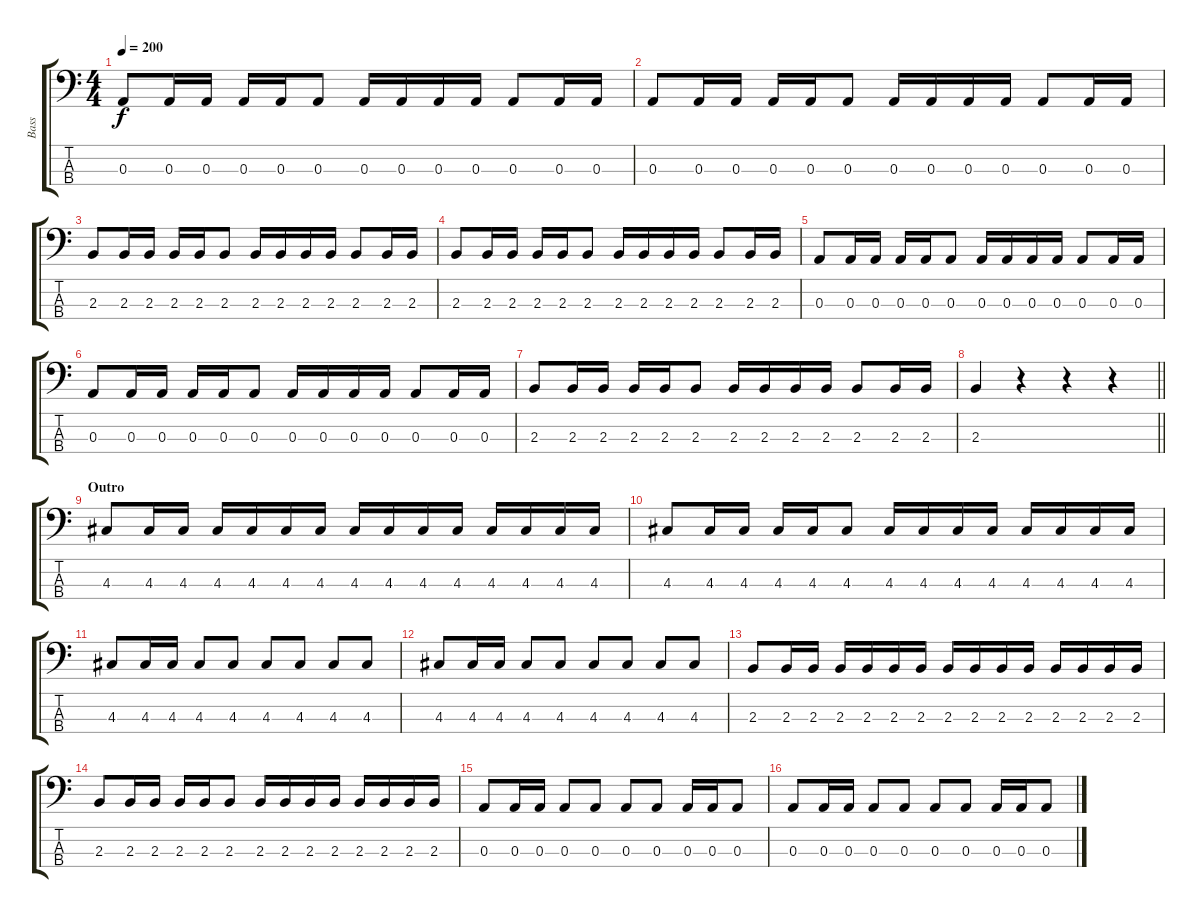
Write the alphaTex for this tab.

\track ("Bass" "Bass") {instrument electricbassfinger}
\staff {score tabs}
\tuning (G2 D2 A1 E1) {hide}
\ts (4 4)
\tempo 200
\clef f4
\ks c
0.3.8{dy f} 0.3.16 0.3.16 0.3.16 0.3.16 0.3.8 0.3.16 0.3.16 0.3.16 0.3.16 0.3.8 0.3.16 0.3.16 |
0.3.8 0.3.16 0.3.16 0.3.16 0.3.16 0.3.8 0.3.16 0.3.16 0.3.16 0.3.16 0.3.8 0.3.16 0.3.16 |
2.3.8 2.3.16 2.3.16 2.3.16 2.3.16 2.3.8 2.3.16 2.3.16 2.3.16 2.3.16 2.3.8 2.3.16 2.3.16 |
2.3.8 2.3.16 2.3.16 2.3.16 2.3.16 2.3.8 2.3.16 2.3.16 2.3.16 2.3.16 2.3.8 2.3.16 2.3.16 |
0.3.8 0.3.16 0.3.16 0.3.16 0.3.16 0.3.8 0.3.16 0.3.16 0.3.16 0.3.16 0.3.8 0.3.16 0.3.16 |
0.3.8 0.3.16 0.3.16 0.3.16 0.3.16 0.3.8 0.3.16 0.3.16 0.3.16 0.3.16 0.3.8 0.3.16 0.3.16 |
2.3.8 2.3.16 2.3.16 2.3.16 2.3.16 2.3.8 2.3.16 2.3.16 2.3.16 2.3.16 2.3.8 2.3.16 2.3.16 |
\barLineRight lightlight
2.3.4 r.4 r.4 r.4 |
\section ("" "Outro")
4.3.8 4.3.16 4.3.16 4.3.16 4.3.16 4.3.16 4.3.16 4.3.16 4.3.16 4.3.16 4.3.16 4.3.16 4.3.16 4.3.16 4.3.16 |
4.3.8 4.3.16 4.3.16 4.3.16 4.3.16 4.3.8 4.3.16 4.3.16 4.3.16 4.3.16 4.3.16 4.3.16 4.3.16 4.3.16 |
4.3.8 4.3.16 4.3.16 4.3.8 4.3.8 4.3.8 4.3.8 4.3.8 4.3.8 |
4.3.8 4.3.16 4.3.16 4.3.8 4.3.8 4.3.8 4.3.8 4.3.8 4.3.8 |
2.3.8 2.3.16 2.3.16 2.3.16 2.3.16 2.3.16 2.3.16 2.3.16 2.3.16 2.3.16 2.3.16 2.3.16 2.3.16 2.3.16 2.3.16 |
2.3.8 2.3.16 2.3.16 2.3.16 2.3.16 2.3.8 2.3.16 2.3.16 2.3.16 2.3.16 2.3.16 2.3.16 2.3.16 2.3.16 |
0.3.8 0.3.16 0.3.16 0.3.8 0.3.8 0.3.8 0.3.8 0.3.16 0.3.16 0.3.8 |
0.3.8 0.3.16 0.3.16 0.3.8 0.3.8 0.3.8 0.3.8 0.3.16 0.3.16 0.3.8
